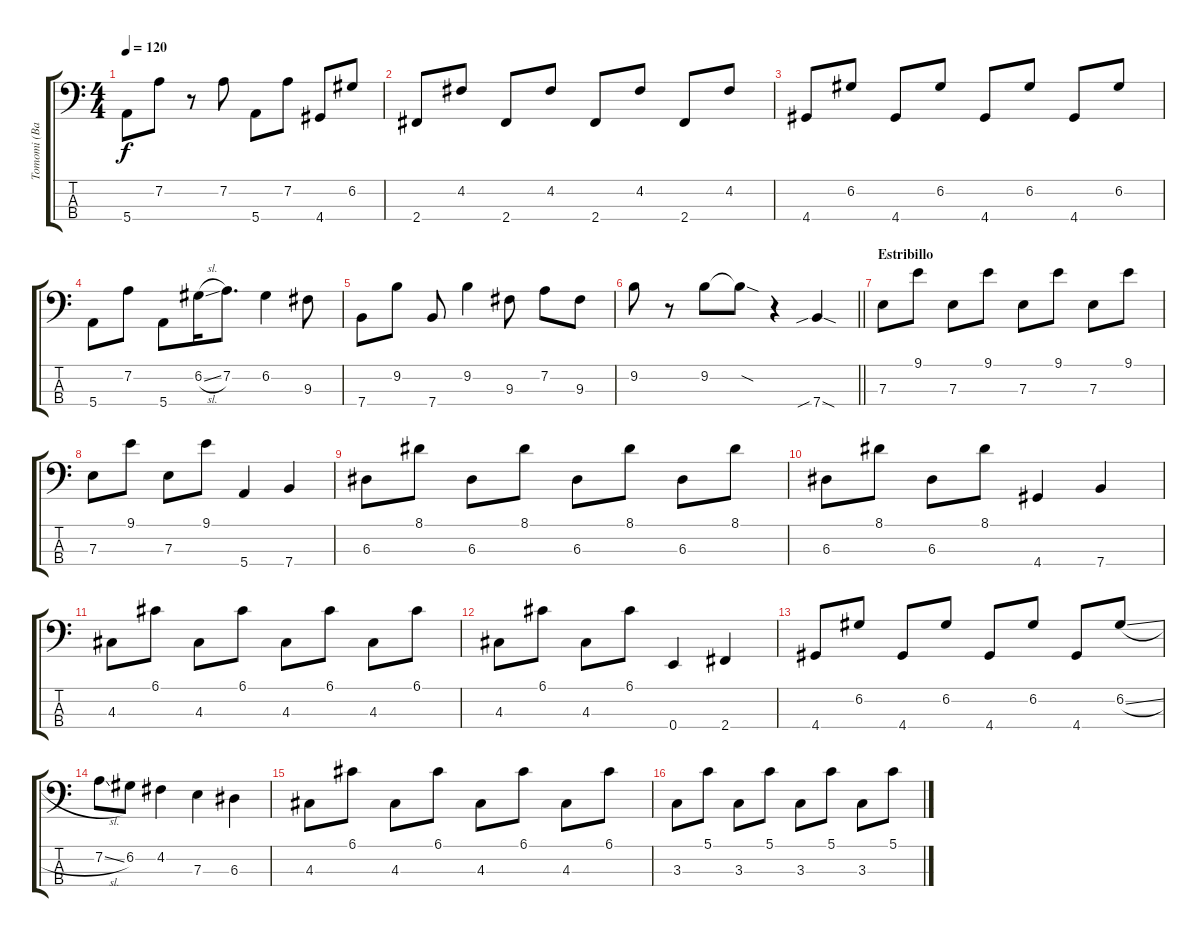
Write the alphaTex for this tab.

\track ("Tomomi (Bass)" "Tomomi (Ba") {instrument electricbassfinger}
\staff {score tabs}
\tuning (G2 D2 A1 E1) {hide}
\ts (4 4)
\tempo 120
\clef f4
\ks c
5.4.8{dy f} 7.2.8 r.8 7.2.8 5.4.8 7.2.8 4.4.8 6.2.8 |
2.4.8 4.2.8 2.4.8 4.2.8 2.4.8 4.2.8 2.4.8 4.2.8 |
4.4.8 6.2.8 4.4.8 6.2.8 4.4.8 6.2.8 4.4.8 6.2.8 |
5.4.8 7.2.8 5.4.8 6.2{sl}.16 7.2.8{d} 6.2.4 9.3.8 |
7.4.8 9.2.8 7.4.8 9.2.4 9.3.8 7.2.8 9.3.8 |
\barLineRight lightlight
9.2.8 r.8 9.2.8 9.2{sod t}.8 r.4 7.4{sib sod}.4 |
\section ("" "Estribillo")
7.3.8 9.1.8 7.3.8 9.1.8 7.3.8 9.1.8 7.3.8 9.1.8 |
7.3.8 9.1.8 7.3.8 9.1.8 5.4.4 7.4.4 |
6.3.8 8.1.8 6.3.8 8.1.8 6.3.8 8.1.8 6.3.8 8.1.8 |
6.3.8 8.1.8 6.3.8 8.1.8 4.4.4 7.4.4 |
4.3.8 6.1.8 4.3.8 6.1.8 4.3.8 6.1.8 4.3.8 6.1.8 |
4.3.8 6.1.8 4.3.8 6.1.8 0.4.4 2.4.4 |
4.4.8 6.2.8 4.4.8 6.2.8 4.4.8 6.2.8 4.4.8 6.2{sl}.8 |
7.2{sl}.8 6.2.8 4.2.4 7.3.4 6.3.4 |
4.3.8 6.1.8 4.3.8 6.1.8 4.3.8 6.1.8 4.3.8 6.1.8 |
3.3.8 5.1.8 3.3.8 5.1.8 3.3.8 5.1.8 3.3.8 5.1.8
